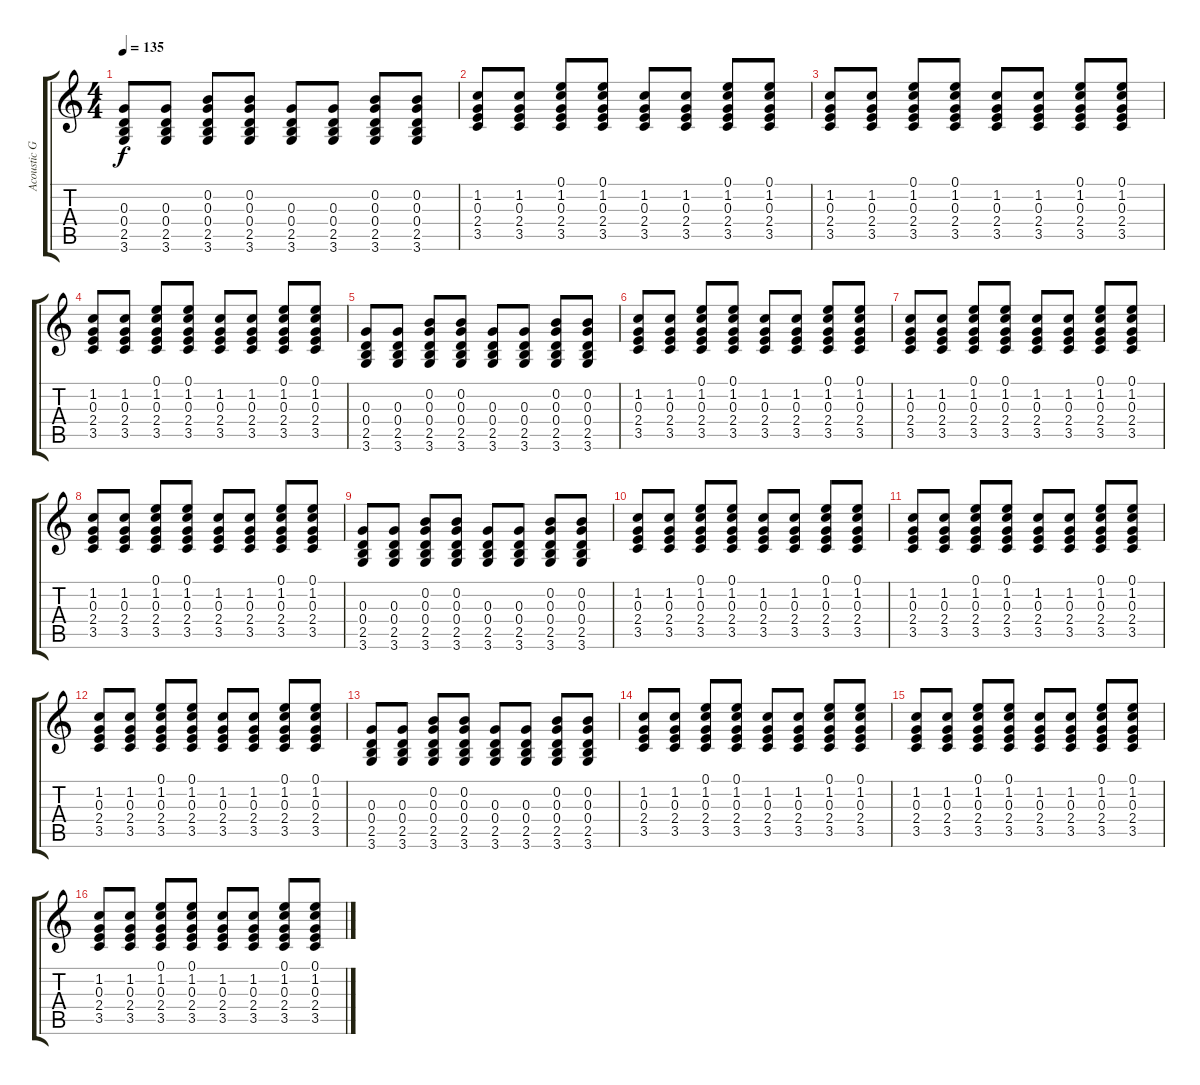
\track ("Acoustic Guitar" "Acoustic G") {instrument acousticguitarsteel}
\staff {score tabs}
\tuning (E4 B3 G3 D3 A2 E2) {hide}
\ts (4 4)
\tempo 135
\clef g2
\ks c
(0.3 0.4 2.5 3.6).8{dy f} (0.3 0.4 2.5 3.6).8 (0.2 0.3 0.4 2.5 3.6).8 (0.2 0.3 0.4 2.5 3.6).8 (0.3 0.4 2.5 3.6).8 (0.3 0.4 2.5 3.6).8 (0.2 0.3 0.4 2.5 3.6).8 (0.2 0.3 0.4 2.5 3.6).8 |
(1.2 0.3 2.4 3.5).8 (1.2 0.3 2.4 3.5).8 (0.1 1.2 0.3 2.4 3.5).8 (0.1 1.2 0.3 2.4 3.5).8 (1.2 0.3 2.4 3.5).8 (1.2 0.3 2.4 3.5).8 (0.1 1.2 0.3 2.4 3.5).8 (0.1 1.2 0.3 2.4 3.5).8 |
(1.2 0.3 2.4 3.5).8 (1.2 0.3 2.4 3.5).8 (0.1 1.2 0.3 2.4 3.5).8 (0.1 1.2 0.3 2.4 3.5).8 (1.2 0.3 2.4 3.5).8 (1.2 0.3 2.4 3.5).8 (0.1 1.2 0.3 2.4 3.5).8 (0.1 1.2 0.3 2.4 3.5).8 |
(1.2 0.3 2.4 3.5).8 (1.2 0.3 2.4 3.5).8 (0.1 1.2 0.3 2.4 3.5).8 (0.1 1.2 0.3 2.4 3.5).8 (1.2 0.3 2.4 3.5).8 (1.2 0.3 2.4 3.5).8 (0.1 1.2 0.3 2.4 3.5).8 (0.1 1.2 0.3 2.4 3.5).8 |
(0.3 0.4 2.5 3.6).8 (0.3 0.4 2.5 3.6).8 (0.2 0.3 0.4 2.5 3.6).8 (0.2 0.3 0.4 2.5 3.6).8 (0.3 0.4 2.5 3.6).8 (0.3 0.4 2.5 3.6).8 (0.2 0.3 0.4 2.5 3.6).8 (0.2 0.3 0.4 2.5 3.6).8 |
(1.2 0.3 2.4 3.5).8 (1.2 0.3 2.4 3.5).8 (0.1 1.2 0.3 2.4 3.5).8 (0.1 1.2 0.3 2.4 3.5).8 (1.2 0.3 2.4 3.5).8 (1.2 0.3 2.4 3.5).8 (0.1 1.2 0.3 2.4 3.5).8 (0.1 1.2 0.3 2.4 3.5).8 |
(1.2 0.3 2.4 3.5).8 (1.2 0.3 2.4 3.5).8 (0.1 1.2 0.3 2.4 3.5).8 (0.1 1.2 0.3 2.4 3.5).8 (1.2 0.3 2.4 3.5).8 (1.2 0.3 2.4 3.5).8 (0.1 1.2 0.3 2.4 3.5).8 (0.1 1.2 0.3 2.4 3.5).8 |
(1.2 0.3 2.4 3.5).8 (1.2 0.3 2.4 3.5).8 (0.1 1.2 0.3 2.4 3.5).8 (0.1 1.2 0.3 2.4 3.5).8 (1.2 0.3 2.4 3.5).8 (1.2 0.3 2.4 3.5).8 (0.1 1.2 0.3 2.4 3.5).8 (0.1 1.2 0.3 2.4 3.5).8 |
(0.3 0.4 2.5 3.6).8 (0.3 0.4 2.5 3.6).8 (0.2 0.3 0.4 2.5 3.6).8 (0.2 0.3 0.4 2.5 3.6).8 (0.3 0.4 2.5 3.6).8 (0.3 0.4 2.5 3.6).8 (0.2 0.3 0.4 2.5 3.6).8 (0.2 0.3 0.4 2.5 3.6).8 |
(1.2 0.3 2.4 3.5).8 (1.2 0.3 2.4 3.5).8 (0.1 1.2 0.3 2.4 3.5).8 (0.1 1.2 0.3 2.4 3.5).8 (1.2 0.3 2.4 3.5).8 (1.2 0.3 2.4 3.5).8 (0.1 1.2 0.3 2.4 3.5).8 (0.1 1.2 0.3 2.4 3.5).8 |
(1.2 0.3 2.4 3.5).8 (1.2 0.3 2.4 3.5).8 (0.1 1.2 0.3 2.4 3.5).8 (0.1 1.2 0.3 2.4 3.5).8 (1.2 0.3 2.4 3.5).8 (1.2 0.3 2.4 3.5).8 (0.1 1.2 0.3 2.4 3.5).8 (0.1 1.2 0.3 2.4 3.5).8 |
(1.2 0.3 2.4 3.5).8 (1.2 0.3 2.4 3.5).8 (0.1 1.2 0.3 2.4 3.5).8 (0.1 1.2 0.3 2.4 3.5).8 (1.2 0.3 2.4 3.5).8 (1.2 0.3 2.4 3.5).8 (0.1 1.2 0.3 2.4 3.5).8 (0.1 1.2 0.3 2.4 3.5).8 |
(0.3 0.4 2.5 3.6).8 (0.3 0.4 2.5 3.6).8 (0.2 0.3 0.4 2.5 3.6).8 (0.2 0.3 0.4 2.5 3.6).8 (0.3 0.4 2.5 3.6).8 (0.3 0.4 2.5 3.6).8 (0.2 0.3 0.4 2.5 3.6).8 (0.2 0.3 0.4 2.5 3.6).8 |
(1.2 0.3 2.4 3.5).8 (1.2 0.3 2.4 3.5).8 (0.1 1.2 0.3 2.4 3.5).8 (0.1 1.2 0.3 2.4 3.5).8 (1.2 0.3 2.4 3.5).8 (1.2 0.3 2.4 3.5).8 (0.1 1.2 0.3 2.4 3.5).8 (0.1 1.2 0.3 2.4 3.5).8 |
(1.2 0.3 2.4 3.5).8 (1.2 0.3 2.4 3.5).8 (0.1 1.2 0.3 2.4 3.5).8 (0.1 1.2 0.3 2.4 3.5).8 (1.2 0.3 2.4 3.5).8 (1.2 0.3 2.4 3.5).8 (0.1 1.2 0.3 2.4 3.5).8 (0.1 1.2 0.3 2.4 3.5).8 |
(1.2 0.3 2.4 3.5).8 (1.2 0.3 2.4 3.5).8 (0.1 1.2 0.3 2.4 3.5).8 (0.1 1.2 0.3 2.4 3.5).8 (1.2 0.3 2.4 3.5).8 (1.2 0.3 2.4 3.5).8 (0.1 1.2 0.3 2.4 3.5).8 (0.1 1.2 0.3 2.4 3.5).8
